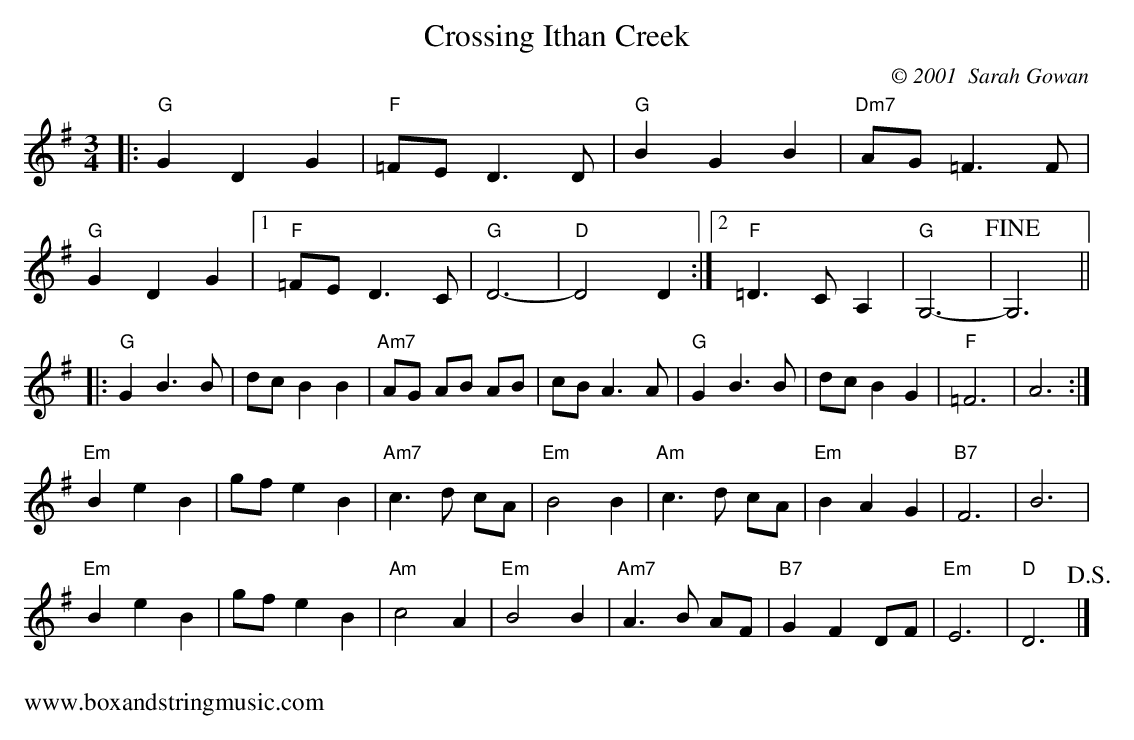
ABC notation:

X:1
T:Crossing Ithan Creek
C:© 2001  Sarah Gowan
M:3/4
K:G
|:"G"G2D2G2|"F"=FED3D|"G"B2G2B2|"Dm7"AG=F3F|
"G"G2D2G2|1"F"=FED3C|"G"D6-|"D"D4D2:|2"F"=D3CA,2|"G"G,6-|!fine!G,6||
|:"G"G2B3B|dcB2B2|"Am7"AG AB AB|cBA3A|"G"G2B3B|dcB2G2|"F"=F6|A6:|
"Em"B2e2B2|gfe2B2|"Am7"c3d cA|"Em"B4B2|"Am"c3d cA|"Em"B2A2G2|"B7"F6|B6|
"Em"B2e2B2|gfe2B2|"Am"c4A2|"Em"B4B2|"Am7"A3B AF|"B7"G2F2DF|"Em"E6|"D"D6!D.S.!|]
